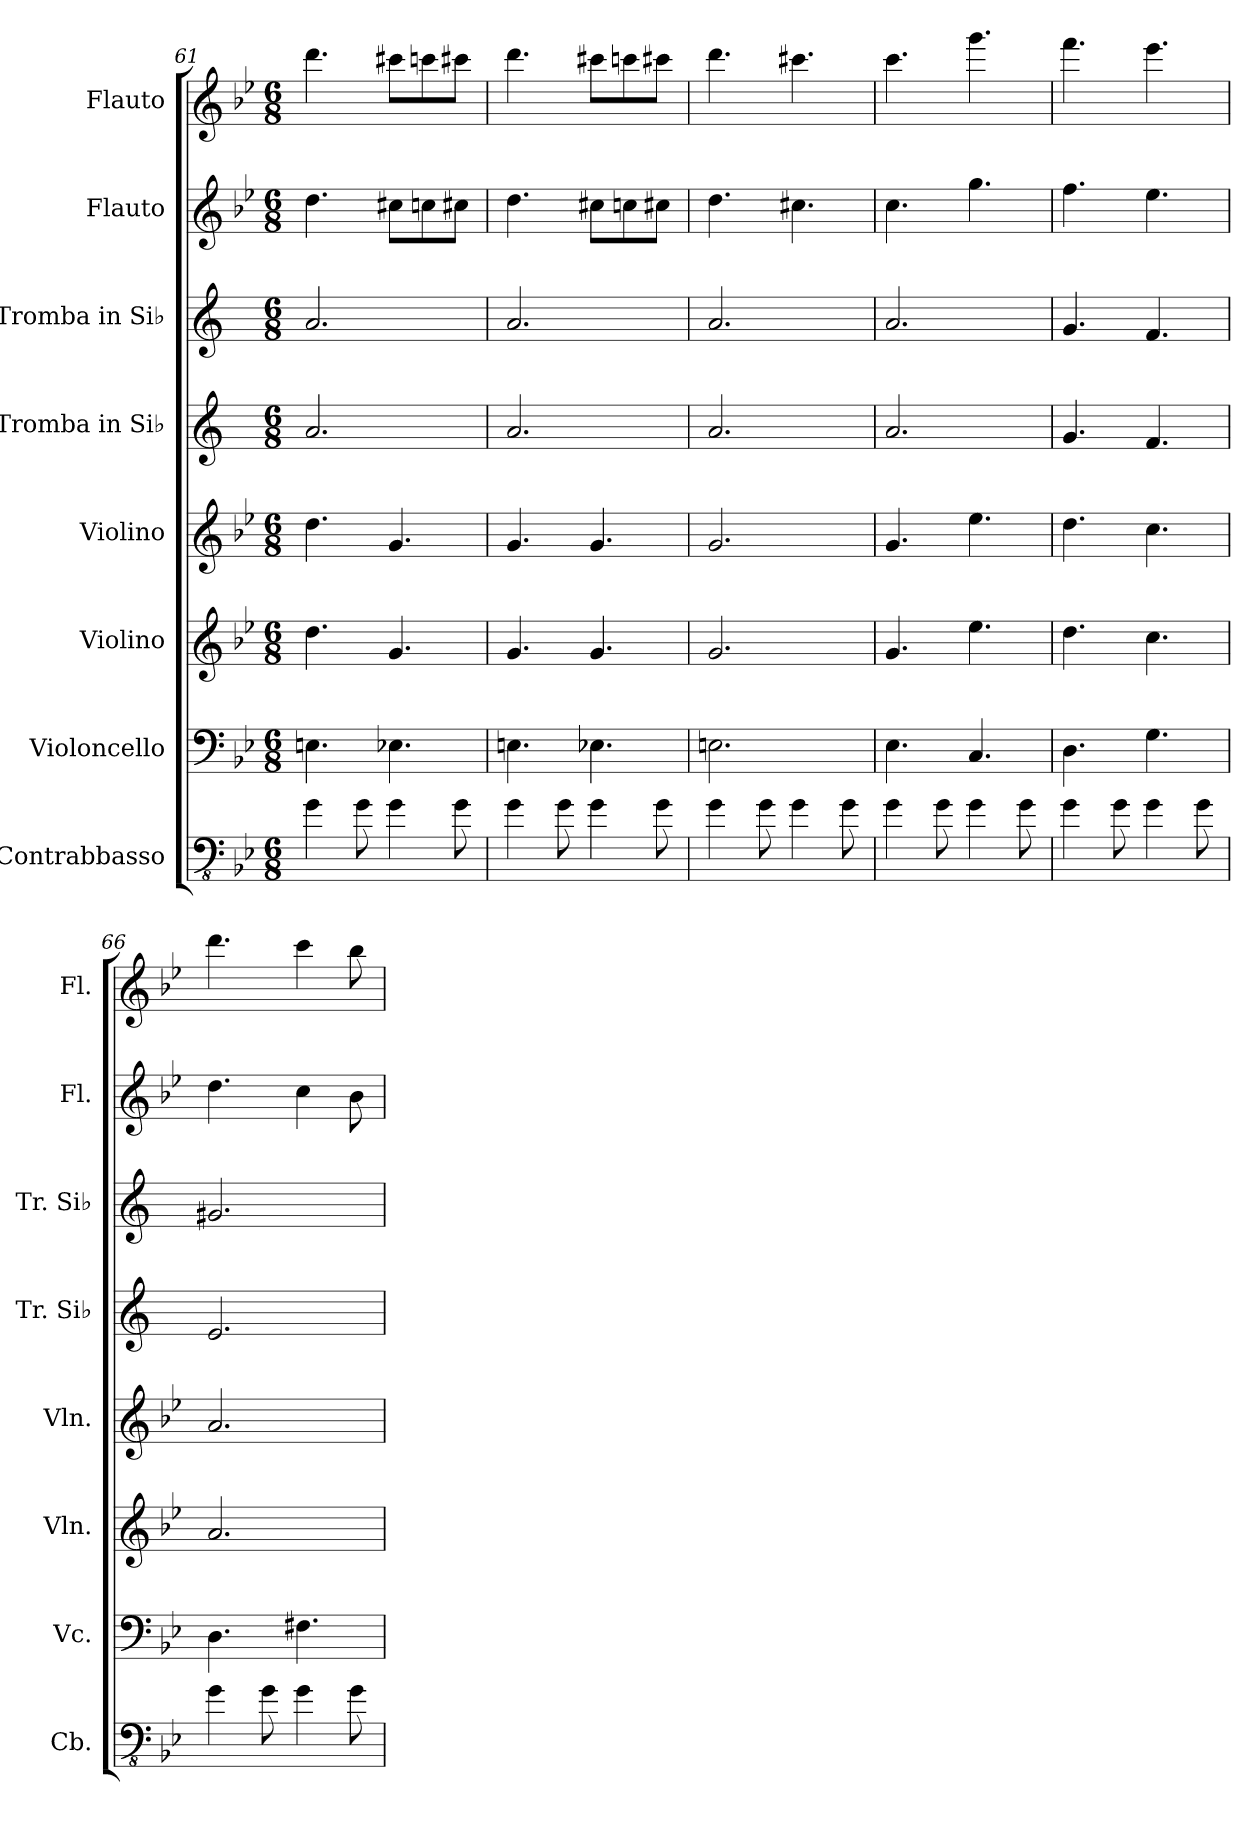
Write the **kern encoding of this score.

**kern	**kern	**kern	**kern	**kern	**kern	**kern	**kern
*part8	*part7	*part6	*part5	*part4	*part3	*part2	*part1
*staff8	*staff7	*staff6	*staff5	*staff4	*staff3	*staff2	*staff1
*I"Contrabbasso	*I"Violoncello	*I"Violino	*I"Violino	*I"Tromba in Si♭	*I"Tromba in Si♭	*I"Flauto	*I"Flauto
*I'Cb.	*I'Vc.	*I'Vln.	*I'Vln.	*I'Tr. Si♭	*I'Tr. Si♭	*I'Fl.	*I'Fl.
*clefFv4	*clefF4	*clefG2	*clefG2	*clefG2	*clefG2	*clefG2	*clefG2
*ITrd7c12	*	*	*	*ITrd1c2	*ITrd1c2	*	*
*k[b-e-]	*k[b-e-]	*k[b-e-]	*k[b-e-]	*k[b-e-]	*k[b-e-]	*k[b-e-]	*k[b-e-]
*M6/8	*M6/8	*M6/8	*M6/8	*M6/8	*M6/8	*M6/8	*M6/8
=61	=61	=61	=61	=61	=61	=61	=61
4GG\	4.En\	4.dd\	4.dd\	2.g/	2.g/	4.dd\	4.ddd\
8GG\	.	.	.	.	.	.	.
4GG\	4.E-X\	4.g/	4.g/	.	.	8cc#X\L	8ccc#X\L
.	.	.	.	.	.	8ccn\	8cccn\
8GG\	.	.	.	.	.	8cc#X\J	8ccc#X\J
=62	=62	=62	=62	=62	=62	=62	=62
4GG\	4.En\	4.g/	4.g/	2.g/	2.g/	4.dd\	4.ddd\
8GG\	.	.	.	.	.	.	.
4GG\	4.E-X\	4.g/	4.g/	.	.	8cc#X\L	8ccc#X\L
.	.	.	.	.	.	8ccn\	8cccn\
8GG\	.	.	.	.	.	8cc#X\J	8ccc#X\J
=63	=63	=63	=63	=63	=63	=63	=63
4GG\	2.En\	2.g/	2.g/	2.g/	2.g/	4.dd\	4.ddd\
8GG\	.	.	.	.	.	.	.
4GG\	.	.	.	.	.	4.cc#X\	4.ccc#X\
8GG\	.	.	.	.	.	.	.
=64	=64	=64	=64	=64	=64	=64	=64
4GG\	4.E-\	4.g/	4.g/	2.g/	2.g/	4.cc\	4.ccc\
8GG\	.	.	.	.	.	.	.
4GG\	4.C/	4.ee-\	4.ee-\	.	.	4.gg\	4.ggg\
8GG\	.	.	.	.	.	.	.
!!LO:PB:g=z
=65	=65	=65	=65	=65	=65	=65	=65
4GG\	4.D\	4.dd\	4.dd\	4.f/	4.f/	4.ff\	4.fff\
8GG\	.	.	.	.	.	.	.
4GG\	4.G\	4.cc\	4.cc\	4.e-/	4.e-/	4.ee-\	4.eee-\
8GG\	.	.	.	.	.	.	.
=66	=66	=66	=66	=66	=66	=66	=66
4GG\	4.D\	2.a/	2.a/	2.d/	2.f#X/	4.dd\	4.ddd\
8GG\	.	.	.	.	.	.	.
4GG\	4.F#X\	.	.	.	.	4cc\	4ccc\
8GG\	.	.	.	.	.	8b-\	8bb-\
=	=	=	=	=	=	=	=
*-	*-	*-	*-	*-	*-	*-	*-
